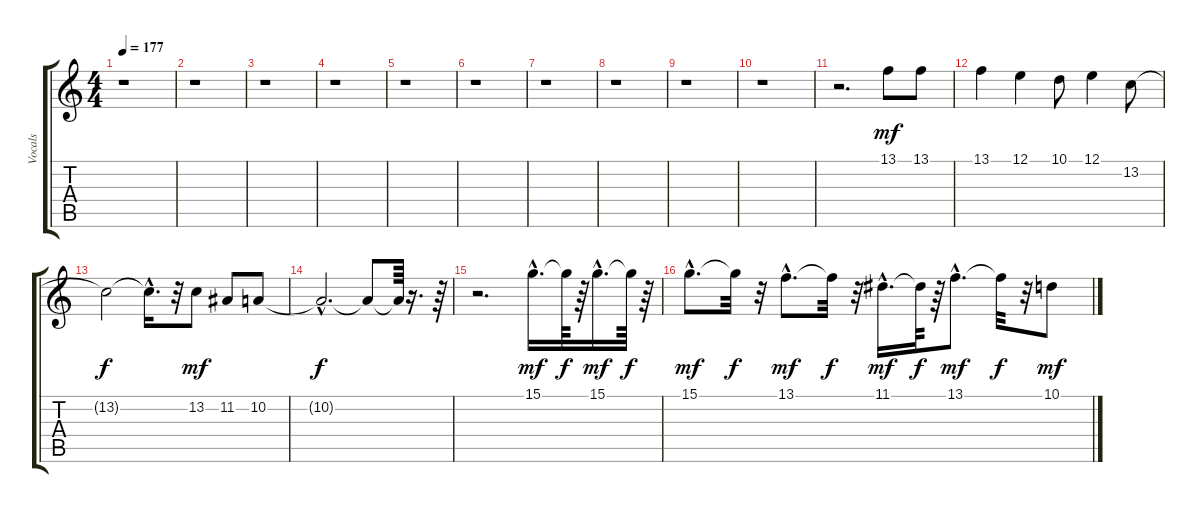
\track ("Vocals" "Vocals") {instrument tenorsax}
\staff {score tabs}
\tuning (E4 B3 G3 D3 A2 E2) {hide}
\ts (4 4)
\tempo 177
\clef g2
\ks c
r.1{dy f} |
r.1 |
r.1 |
r.1 |
r.1 |
r.1 |
r.1 |
r.1 |
r.1 |
r.1 |
r.2{d} 13.1.8{dy mf} 13.1.8 |
13.1.4 12.1.4 10.1.8 12.1.4 13.2.8 |
13.2{t}.2{dy f} 13.2{hac t}.16{d} r.32 13.2.8{dy mf} 11.2.8 10.2.8 |
10.2{hac t}.2{d dy f} 10.2{t}.8 10.2{t}.64 r.16{d} r.64 |
r.2{d} 15.1{hac}.16{d dy mf} 15.1{t}.64{dy f} r.64 15.1{hac}.16{d dy mf} 15.1{t}.64{dy f} r.64 |
15.1{hac}.8{d dy mf} 15.1{t}.32{dy f} r.32 13.1{hac}.8{d dy mf} 13.1{t}.32{dy f} r.32 11.1{hac}.16{d dy mf} 11.1{t}.64{dy f} r.64 13.1{hac}.8{d dy mf} 13.1{t}.32{dy f} r.32 10.1.8{dy mf}
